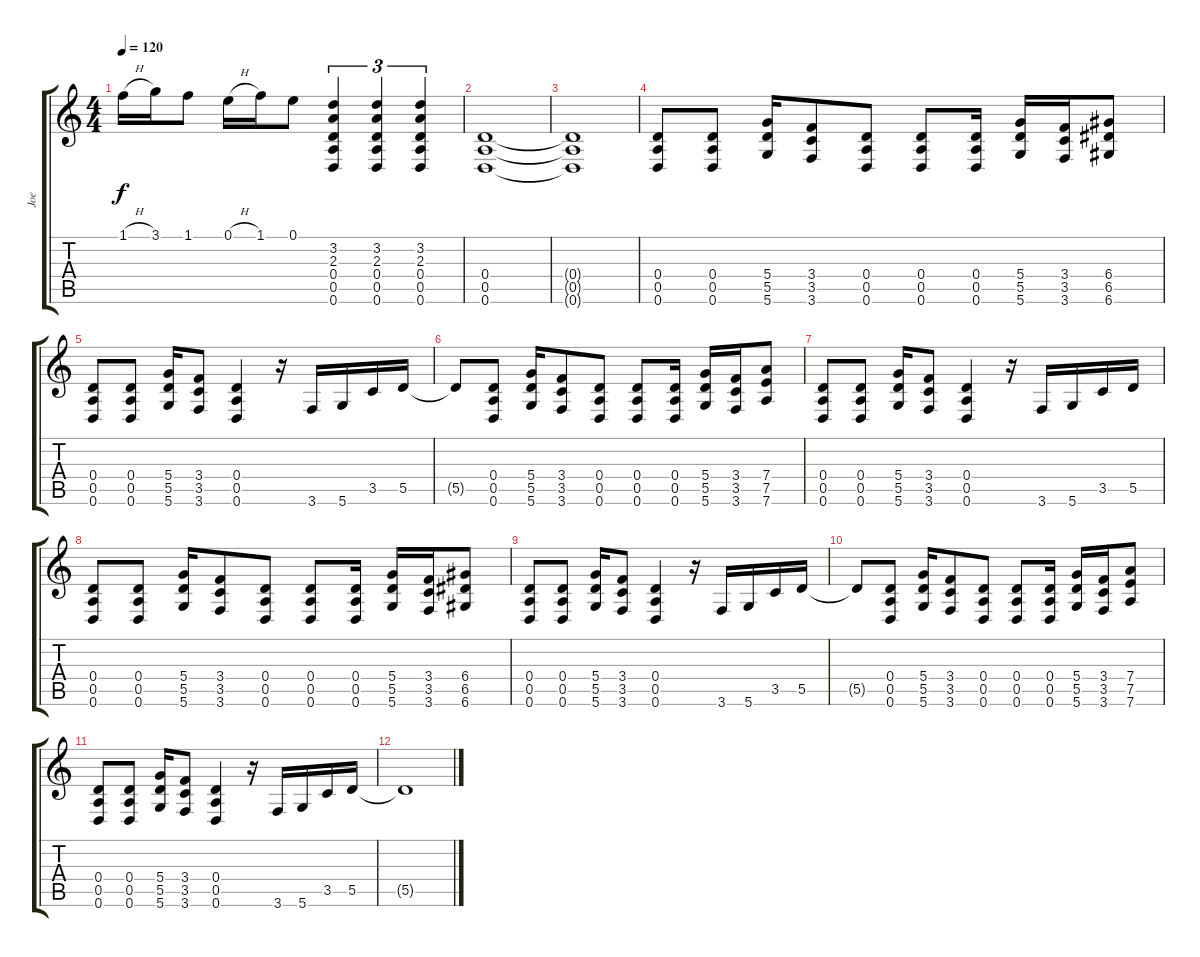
\track ("Joe" "Joe") {instrument overdrivenguitar}
\staff {score tabs}
\tuning (E4 B3 G3 D3 A2 D2) {hide}
\ts (4 4)
\tempo 120
\clef g2
\ks c
1.1{h}.16{dy f} 3.1.16 1.1.8 0.1{h}.16 1.1.16 0.1.8 (3.2 2.3 0.4 0.5 0.6).4{tu (3 2)} (3.2 2.3 0.4 0.5 0.6).4{tu (3 2)} (3.2 2.3 0.4 0.5 0.6).4{tu (3 2)} |
(0.4 0.5 0.6).1 |
(0.4{t} 0.5{t} 0.6{t}).1 |
(0.4 0.5 0.6).8 (0.4 0.5 0.6).8 (5.4 5.5 5.6).16 (3.4 3.5 3.6).8 (0.4 0.5 0.6).8 (0.4 0.5 0.6).8 (0.4 0.5 0.6).16 (5.4 5.5 5.6).16 (3.4 3.5 3.6).16 (6.4 6.5 6.6).8 |
(0.4 0.5 0.6).8 (0.4 0.5 0.6).8 (5.4 5.5 5.6).16 (3.4 3.5 3.6).8 (0.4 0.5 0.6).4 r.16 3.6.16 5.6.16 3.5.16 5.5.16 |
5.5{t}.8 (0.4 0.5 0.6).8 (5.4 5.5 5.6).16 (3.4 3.5 3.6).8 (0.4 0.5 0.6).8 (0.4 0.5 0.6).8 (0.4 0.5 0.6).16 (5.4 5.5 5.6).16 (3.4 3.5 3.6).16 (7.4 7.5 7.6).8 |
(0.4 0.5 0.6).8 (0.4 0.5 0.6).8 (5.4 5.5 5.6).16 (3.4 3.5 3.6).8 (0.4 0.5 0.6).4 r.16 3.6.16 5.6.16 3.5.16 5.5.16 |
(0.4 0.5 0.6).8 (0.4 0.5 0.6).8 (5.4 5.5 5.6).16 (3.4 3.5 3.6).8 (0.4 0.5 0.6).8 (0.4 0.5 0.6).8 (0.4 0.5 0.6).16 (5.4 5.5 5.6).16 (3.4 3.5 3.6).16 (6.4 6.5 6.6).8 |
(0.4 0.5 0.6).8 (0.4 0.5 0.6).8 (5.4 5.5 5.6).16 (3.4 3.5 3.6).8 (0.4 0.5 0.6).4 r.16 3.6.16 5.6.16 3.5.16 5.5.16 |
5.5{t}.8 (0.4 0.5 0.6).8 (5.4 5.5 5.6).16 (3.4 3.5 3.6).8 (0.4 0.5 0.6).8 (0.4 0.5 0.6).8 (0.4 0.5 0.6).16 (5.4 5.5 5.6).16 (3.4 3.5 3.6).16 (7.4 7.5 7.6).8 |
(0.4 0.5 0.6).8 (0.4 0.5 0.6).8 (5.4 5.5 5.6).16 (3.4 3.5 3.6).8 (0.4 0.5 0.6).4 r.16 3.6.16 5.6.16 3.5.16 5.5.16 |
5.5{t}.1
